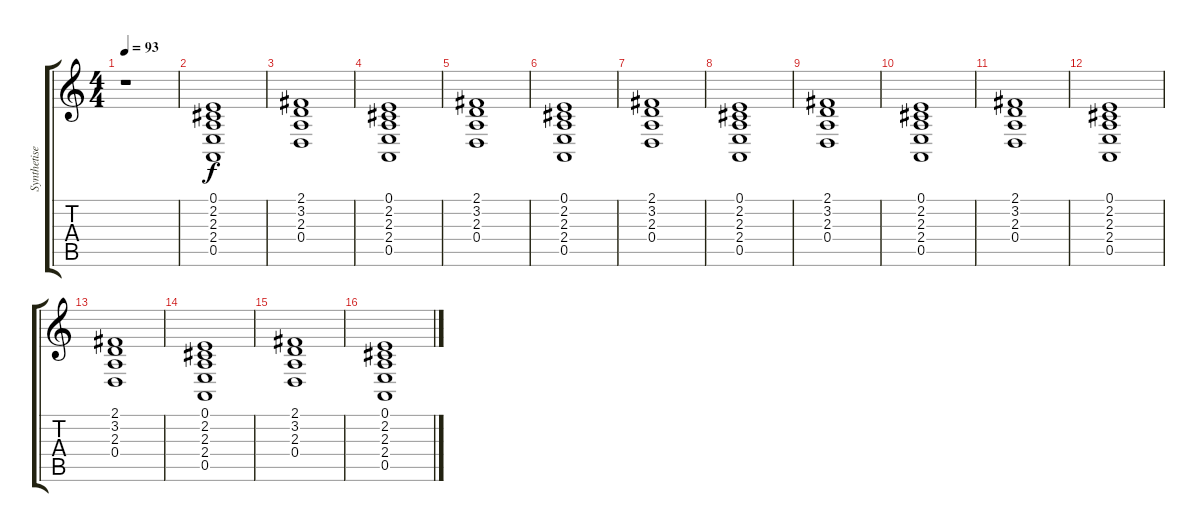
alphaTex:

\track ("Synthetiseur" "Synthetise") {instrument synthstrings1}
\staff {score tabs}
\tuning (E4 B3 G3 D3 A2 E2) {hide}
\ts (4 4)
\tempo 93
\clef g2
\ks c
r.1{dy f} |
(0.1 2.2 2.3 2.4 0.5).1 |
(2.1 3.2 2.3 0.4).1 |
(0.1 2.2 2.3 2.4 0.5).1 |
(2.1 3.2 2.3 0.4).1 |
(0.1 2.2 2.3 2.4 0.5).1 |
(2.1 3.2 2.3 0.4).1 |
(0.1 2.2 2.3 2.4 0.5).1 |
(2.1 3.2 2.3 0.4).1 |
(0.1 2.2 2.3 2.4 0.5).1 |
(2.1 3.2 2.3 0.4).1 |
(0.1 2.2 2.3 2.4 0.5).1 |
(2.1 3.2 2.3 0.4).1 |
(0.1 2.2 2.3 2.4 0.5).1 |
(2.1 3.2 2.3 0.4).1 |
(0.1 2.2 2.3 2.4 0.5).1{volume 0}
